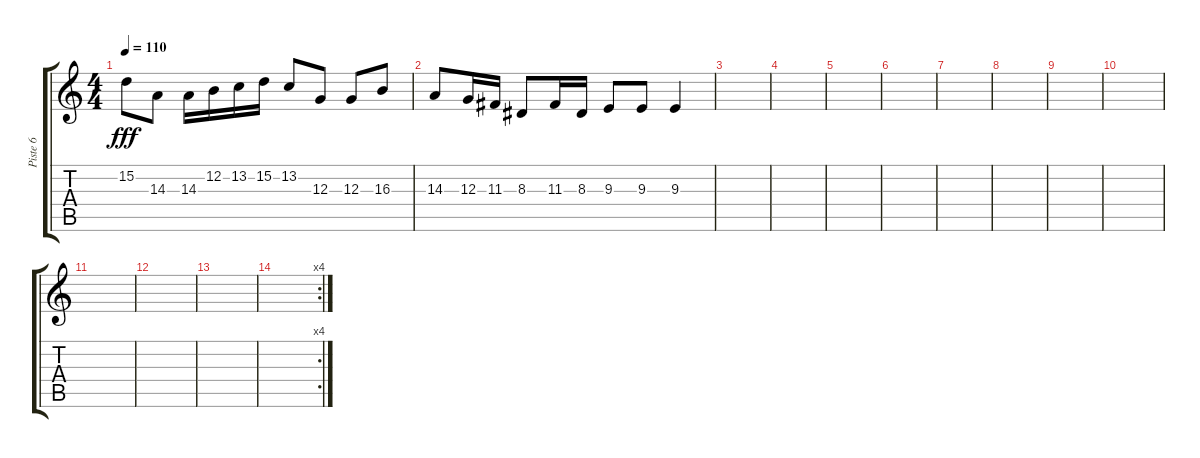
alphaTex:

\track ("Piste 6" "Piste 6") {instrument harmonica}
\staff {score tabs}
\tuning (E4 B3 G3 D3 A2 E2) {hide}
\ts (4 4)
\tempo 110
\clef g2
\ks c
15.2.8{dy fff} 14.3.8 14.3.16 12.2.16 13.2.16 15.2.16 13.2.8 12.3.8 12.3.8 16.3.8 |
14.3.8 12.3.16 11.3.16 8.3.8 11.3.16 8.3.16 9.3.8 9.3.8 9.3.4 |
|
|
|
|
|
|
|
|
|
|
|
\rc 4
